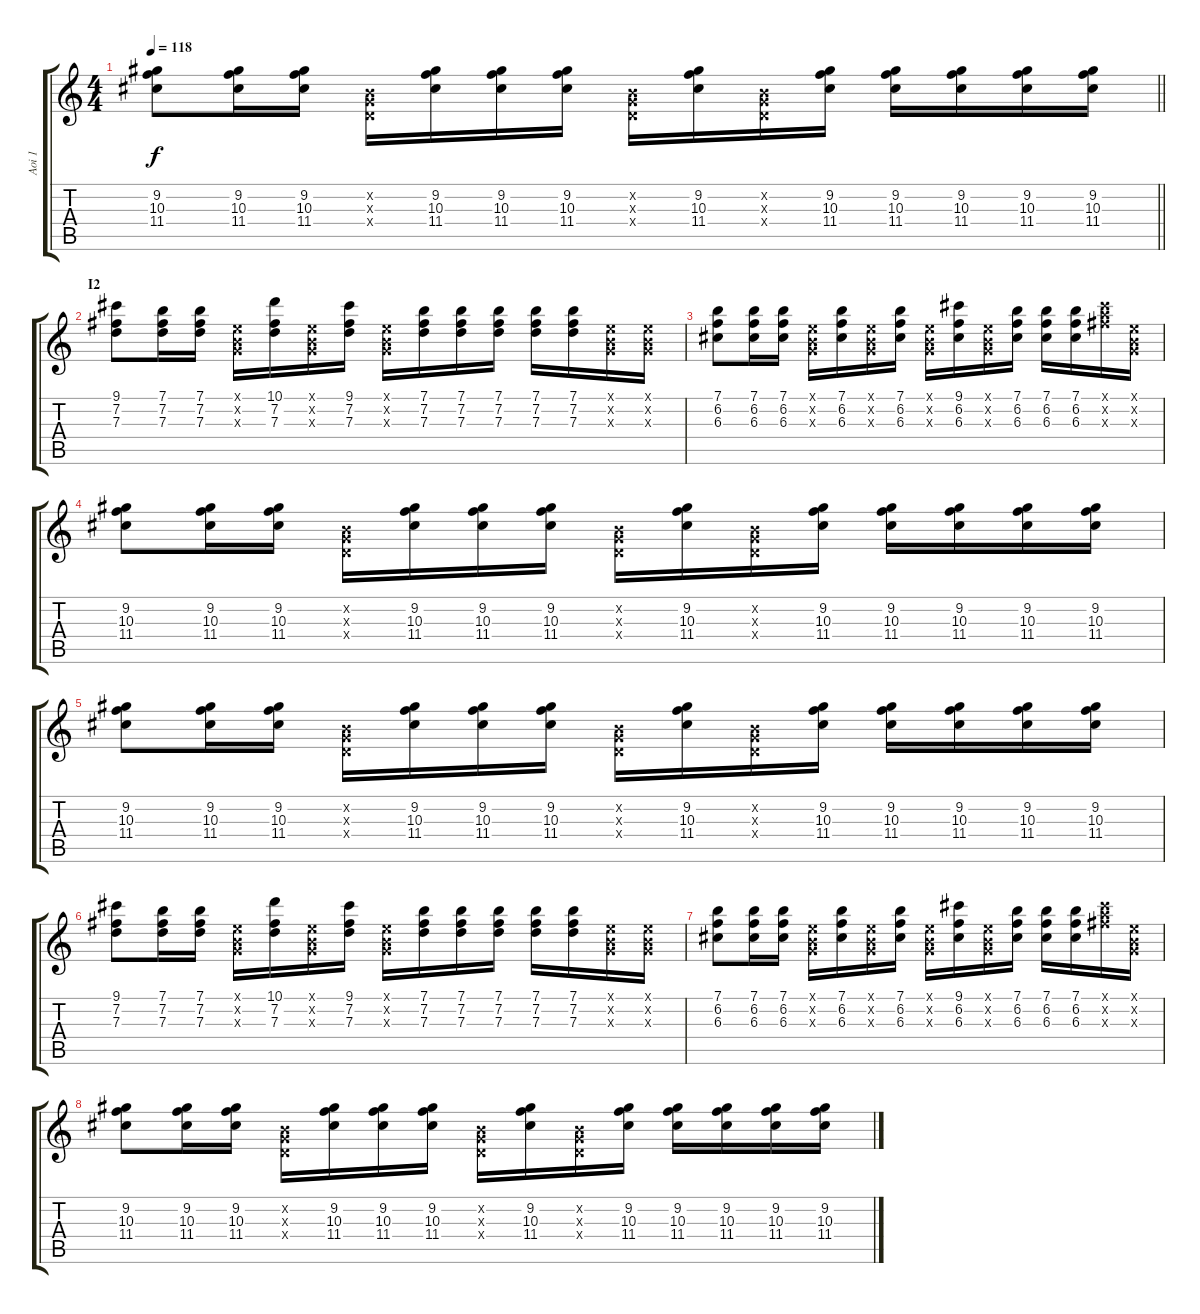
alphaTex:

\track ("Aoi 1" "Aoi 1") {instrument distortionguitar}
\staff {score tabs}
\tuning (E4 B3 G3 D3 A2 E2) {hide}
\ts (4 4)
\tempo 118
\clef g2
\barLineRight lightlight
\ks c
(9.2 10.3 11.4).8{dy f} (9.2 10.3 11.4).16 (9.2 10.3 11.4).16 (0.2{x} 0.3{x} 0.4{x}).16 (9.2 10.3 11.4).16 (9.2 10.3 11.4).16 (9.2 10.3 11.4).16 (0.2{x} 0.3{x} 0.4{x}).16 (9.2 10.3 11.4).16 (0.2{x} 0.3{x} 0.4{x}).16 (9.2 10.3 11.4).16 (9.2 10.3 11.4).16 (9.2 10.3 11.4).16 (9.2 10.3 11.4).16 (9.2 10.3 11.4).16 |
\section ("" "I2")
(9.1 7.2 7.3).8 (7.1 7.2 7.3).16 (7.1 7.2 7.3).16 (0.1{x} 0.2{x} 0.3{x}).16 (10.1 7.2 7.3).16 (0.1{x} 0.2{x} 0.3{x}).16 (9.1 7.2 7.3).16 (0.1{x} 0.2{x} 0.3{x}).16 (7.1 7.2 7.3).16 (7.1 7.2 7.3).16 (7.1 7.2 7.3).16 (7.1 7.2 7.3).16 (7.1 7.2 7.3).16 (0.1{x} 0.2{x} 0.3{x}).16 (0.1{x} 0.2{x} 0.3{x}).16 |
(7.1 6.2 6.3).8 (7.1 6.2 6.3).16 (7.1 6.2 6.3).16 (0.1{x} 0.2{x} 0.3{x}).16 (7.1 6.2 6.3).16 (0.1{x} 0.2{x} 0.3{x}).16 (7.1 6.2 6.3).16 (0.1{x} 0.2{x} 0.3{x}).16 (9.1 6.2 6.3).16 (0.1{x} 0.2{x} 0.3{x}).16 (7.1 6.2 6.3).16 (7.1 6.2 6.3).16 (7.1 6.2 6.3).16 (9.1{x} 10.2{x} 11.3{x}).16 (0.1{x} 0.2{x} 0.3{x}).16 |
(9.2 10.3 11.4).8 (9.2 10.3 11.4).16 (9.2 10.3 11.4).16 (0.2{x} 0.3{x} 0.4{x}).16 (9.2 10.3 11.4).16 (9.2 10.3 11.4).16 (9.2 10.3 11.4).16 (0.2{x} 0.3{x} 0.4{x}).16 (9.2 10.3 11.4).16 (0.2{x} 0.3{x} 0.4{x}).16 (9.2 10.3 11.4).16 (9.2 10.3 11.4).16 (9.2 10.3 11.4).16 (9.2 10.3 11.4).16 (9.2 10.3 11.4).16 |
(9.2 10.3 11.4).8 (9.2 10.3 11.4).16 (9.2 10.3 11.4).16 (0.2{x} 0.3{x} 0.4{x}).16 (9.2 10.3 11.4).16 (9.2 10.3 11.4).16 (9.2 10.3 11.4).16 (0.2{x} 0.3{x} 0.4{x}).16 (9.2 10.3 11.4).16 (0.2{x} 0.3{x} 0.4{x}).16 (9.2 10.3 11.4).16 (9.2 10.3 11.4).16 (9.2 10.3 11.4).16 (9.2 10.3 11.4).16 (9.2 10.3 11.4).16 |
(9.1 7.2 7.3).8 (7.1 7.2 7.3).16 (7.1 7.2 7.3).16 (0.1{x} 0.2{x} 0.3{x}).16 (10.1 7.2 7.3).16 (0.1{x} 0.2{x} 0.3{x}).16 (9.1 7.2 7.3).16 (0.1{x} 0.2{x} 0.3{x}).16 (7.1 7.2 7.3).16 (7.1 7.2 7.3).16 (7.1 7.2 7.3).16 (7.1 7.2 7.3).16 (7.1 7.2 7.3).16 (0.1{x} 0.2{x} 0.3{x}).16 (0.1{x} 0.2{x} 0.3{x}).16 |
(7.1 6.2 6.3).8 (7.1 6.2 6.3).16 (7.1 6.2 6.3).16 (0.1{x} 0.2{x} 0.3{x}).16 (7.1 6.2 6.3).16 (0.1{x} 0.2{x} 0.3{x}).16 (7.1 6.2 6.3).16 (0.1{x} 0.2{x} 0.3{x}).16 (9.1 6.2 6.3).16 (0.1{x} 0.2{x} 0.3{x}).16 (7.1 6.2 6.3).16 (7.1 6.2 6.3).16 (7.1 6.2 6.3).16 (9.1{x} 10.2{x} 11.3{x}).16 (0.1{x} 0.2{x} 0.3{x}).16 |
(9.2 10.3 11.4).8 (9.2 10.3 11.4).16 (9.2 10.3 11.4).16 (0.2{x} 0.3{x} 0.4{x}).16 (9.2 10.3 11.4).16 (9.2 10.3 11.4).16 (9.2 10.3 11.4).16 (0.2{x} 0.3{x} 0.4{x}).16 (9.2 10.3 11.4).16 (0.2{x} 0.3{x} 0.4{x}).16 (9.2 10.3 11.4).16 (9.2 10.3 11.4).16 (9.2 10.3 11.4).16 (9.2 10.3 11.4).16 (9.2 10.3 11.4).16
